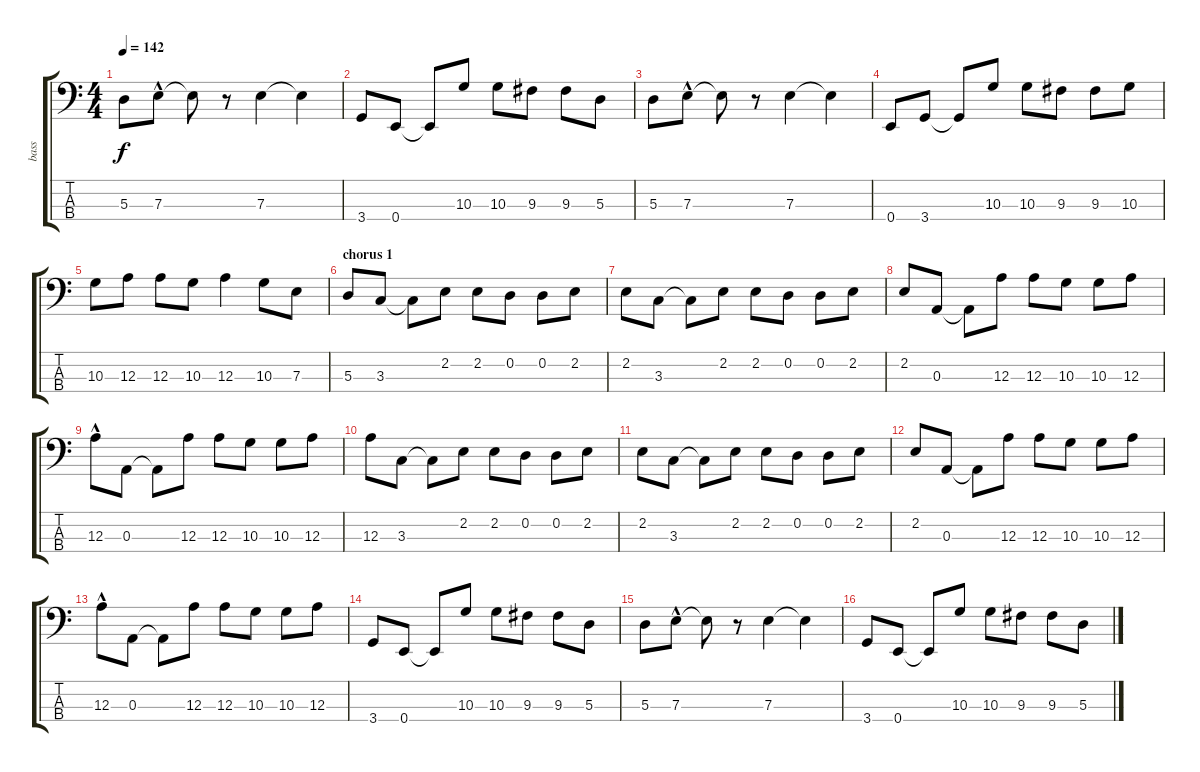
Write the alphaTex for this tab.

\track ("bass" "bass") {instrument electricbassfinger}
\staff {score tabs}
\tuning (G2 D2 A1 E1) {hide}
\ts (4 4)
\tempo 142
\clef f4
\ks c
5.3.8{dy f} 7.3{hac}.8 7.3{t}.8 r.8 7.3.4 7.3{t}.4 |
3.4.8 0.4.8 0.4{t}.8 10.3.8 10.3.8 9.3.8 9.3.8 5.3.8 |
5.3.8 7.3{hac}.8 7.3{t}.8 r.8 7.3.4 7.3{t}.4 |
0.4.8 3.4.8 3.4{t}.8 10.3.8 10.3.8 9.3.8 9.3.8 10.3.8 |
10.3.8 12.3.8 12.3.8 10.3.8 12.3.4 10.3.8 7.3.8 |
\section ("" "chorus 1")
5.3.8 3.3.8 3.3{t}.8 2.2.8 2.2.8 0.2.8 0.2.8 2.2.8 |
2.2.8 3.3.8 3.3{t}.8 2.2.8 2.2.8 0.2.8 0.2.8 2.2.8 |
2.2.8 0.3.8 0.3{t}.8 12.3.8 12.3.8 10.3.8 10.3.8 12.3.8 |
12.3{hac}.8 0.3.8 0.3{t}.8 12.3.8 12.3.8 10.3.8 10.3.8 12.3.8 |
12.3.8 3.3.8 3.3{t}.8 2.2.8 2.2.8 0.2.8 0.2.8 2.2.8 |
2.2.8 3.3.8 3.3{t}.8 2.2.8 2.2.8 0.2.8 0.2.8 2.2.8 |
2.2.8 0.3.8 0.3{t}.8 12.3.8 12.3.8 10.3.8 10.3.8 12.3.8 |
12.3{hac}.8 0.3.8 0.3{t}.8 12.3.8 12.3.8 10.3.8 10.3.8 12.3.8 |
3.4.8 0.4.8 0.4{t}.8 10.3.8 10.3.8 9.3.8 9.3.8 5.3.8 |
5.3.8 7.3{hac}.8 7.3{t}.8 r.8 7.3.4 7.3{t}.4 |
3.4.8 0.4.8 0.4{t}.8 10.3.8 10.3.8 9.3.8 9.3.8 5.3.8
